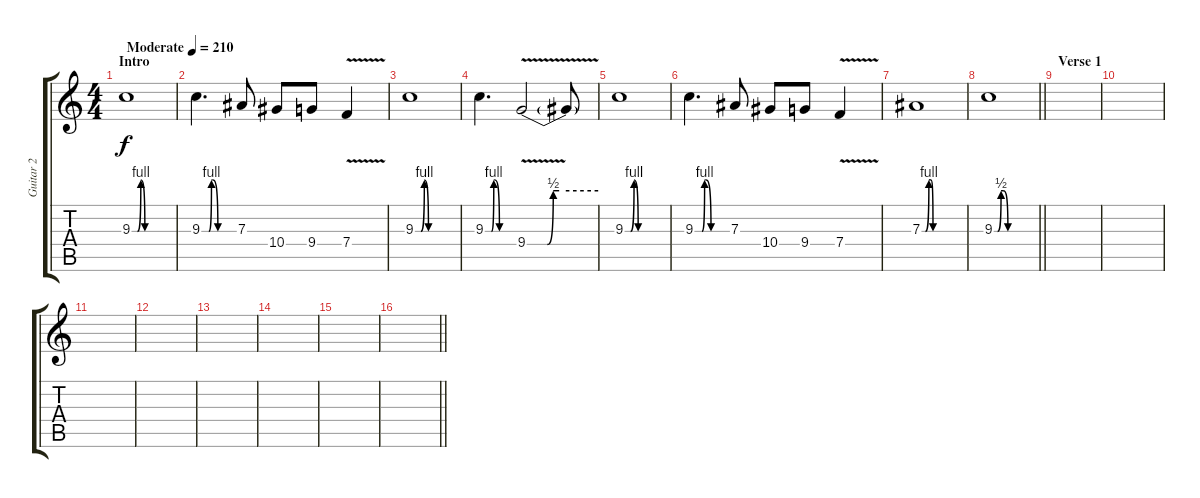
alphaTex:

\track ("Guitar 2" "Guitar 2") {instrument distortionguitar}
\staff {score tabs}
\tuning (C4 G3 Eb3 Bb2 F2 C2) {hide}
\ts (4 4)
\section ("" "Intro")
\tempo (210 "Moderate")
\clef g2
\ks c
9.3{be (custom 0 0 8 0 13 4 19 0 21 0 30 0 60 0)}.1{dy f instrument distortionguitar} |
9.3{be (custom 0 0 13 0 18 4 20 4 30 0 60 0)}.4{d} 7.3.8 10.4.8 9.4.8 7.4{v}.4 |
9.3{be (custom 0 0 8 0 13 4 19 0 21 0 30 0 60 0)}.1 |
9.3{be (custom 0 0 13 0 18 4 20 4 30 0 60 0)}.4{d} 9.4{be (custom 0 0 17 0 22 2 27 2 60 2) v}.2 9.4{t}.8 |
9.3{be (custom 0 0 8 0 13 4 19 0 21 0 30 0 60 0)}.1 |
9.3{be (custom 0 0 13 0 18 4 20 4 30 0 60 0)}.4{d} 7.3.8 10.4.8 9.4.8 7.4{v}.4 |
7.3{be (custom 0 0 5 0 10 4 13 4 16 0 30 0 60 0)}.1 |
\barLineRight lightlight
9.3{be (custom 0 0 5 0 10 2 13 2 20 0 30 0 60 0)}.1 |
\section ("" "Verse 1")
|
|
|
|
|
|
|
\barLineRight lightlight
